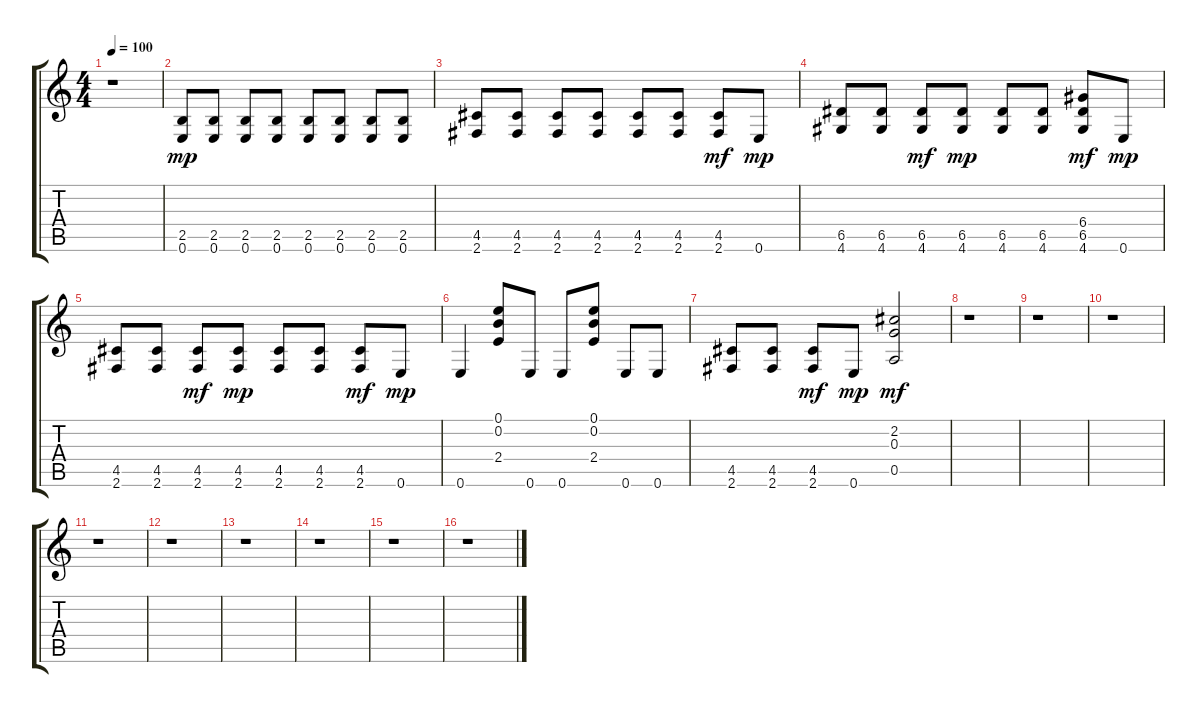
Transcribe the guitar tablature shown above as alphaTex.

\track "" {instrument overdrivenguitar}
\staff {score tabs}
\tuning (E4 B3 G3 D3 A2 E2) {hide}
\ts (4 4)
\tempo 100
\clef g2
\ks c
r.1{dy mp} |
(2.5 0.6).8 (2.5 0.6).8 (2.5 0.6).8 (2.5 0.6).8 (2.5 0.6).8 (2.5 0.6).8 (2.5 0.6).8 (2.5 0.6).8 |
(4.5 2.6).8 (4.5 2.6).8 (4.5 2.6).8 (4.5 2.6).8 (4.5 2.6).8 (4.5 2.6).8 (4.5 2.6).8{dy mf} 0.6.8{dy mp} |
(6.5 4.6).8 (6.5 4.6).8 (6.5 4.6).8{dy mf} (6.5 4.6).8{dy mp} (6.5 4.6).8 (6.5 4.6).8 (6.4 6.5 4.6).8{dy mf} 0.6.8{dy mp} |
(4.5 2.6).8 (4.5 2.6).8 (4.5 2.6).8{dy mf} (4.5 2.6).8{dy mp} (4.5 2.6).8 (4.5 2.6).8 (4.5 2.6).8{dy mf} 0.6.8{dy mp} |
0.6.4 (0.1 0.2 2.4).8 0.6.8 0.6.8 (0.1 0.2 2.4).8 0.6.8 0.6.8 |
(4.5 2.6).8 (4.5 2.6).8 (4.5 2.6).8{dy mf} 0.6.8{dy mp} (2.2 0.3 0.5).2{dy mf} |
r.1 |
r.1 |
r.1 |
r.1 |
r.1 |
r.1 |
r.1 |
r.1 |
r.1
